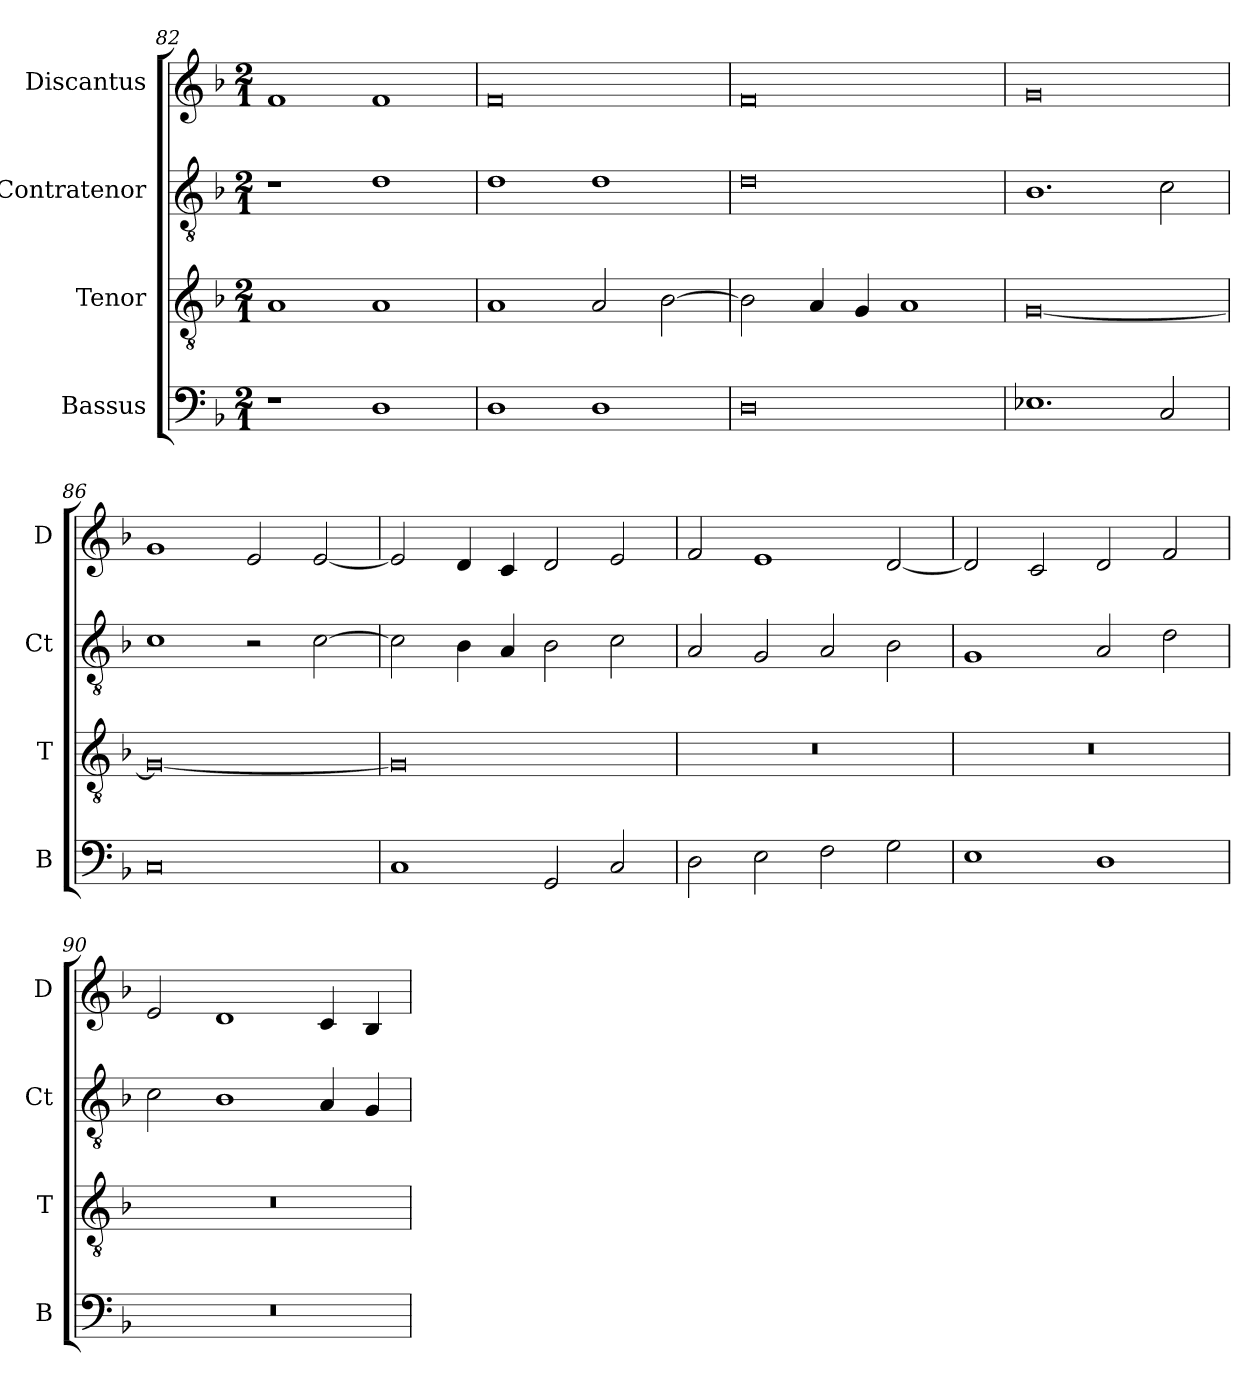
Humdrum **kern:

**kern	**kern	**kern	**kern
*part4	*part3	*part2	*part1
*staff4	*staff3	*staff2	*staff1
*I"Bassus	*I"Tenor	*I"Contratenor	*I"Discantus
*I'B	*I'T	*I'Ct	*I'D
*clefF4	*clefGv2	*clefGv2	*clefG2
*k[b-]	*k[b-]	*k[b-]	*k[b-]
*M2/1	*M2/1	*M2/1	*M2/1
=82	=82	=82	=82
1r	1A	1r	1f
1D	1A	1d	1f
=83	=83	=83	=83
1D	1A	1d	0f
1D	2A/	1d	.
.	[2B-\	.	.
=84	=84	=84	=84
0D	2B-\]	0d	0f
.	4A/	.	.
.	4G/	.	.
.	1A	.	.
=85	=85	=85	=85
1.E-X	[0G	1.B-	0g
2C/	.	2c\	.
=86	=86	=86	=86
0C	0G_	1c	1g
.	.	2r	2e/
.	.	[2c\	[2e/
=87	=87	=87	=87
1C	0G]	2c\]	2e/]
.	.	4B-\	4d/
.	.	4A/	4c/
2GG/	.	2B-\	2d/
2C/	.	2c\	2e/
=88	=88	=88	=88
2D\	0r	2A/	2f/
2E\	.	2G/	1e
2F\	.	2A/	.
2G\	.	2B-\	[2d/
=89	=89	=89	=89
1E	0r	1G	2d/]
.	.	.	2c/
1D	.	2A/	2d/
.	.	2d\	2f/
=90	=90	=90	=90
0r	0r	2c\	2e/
.	.	1B-	1d
.	.	4A/	4c/
.	.	4G/	4B-/
=	=	=	=
*-	*-	*-	*-
